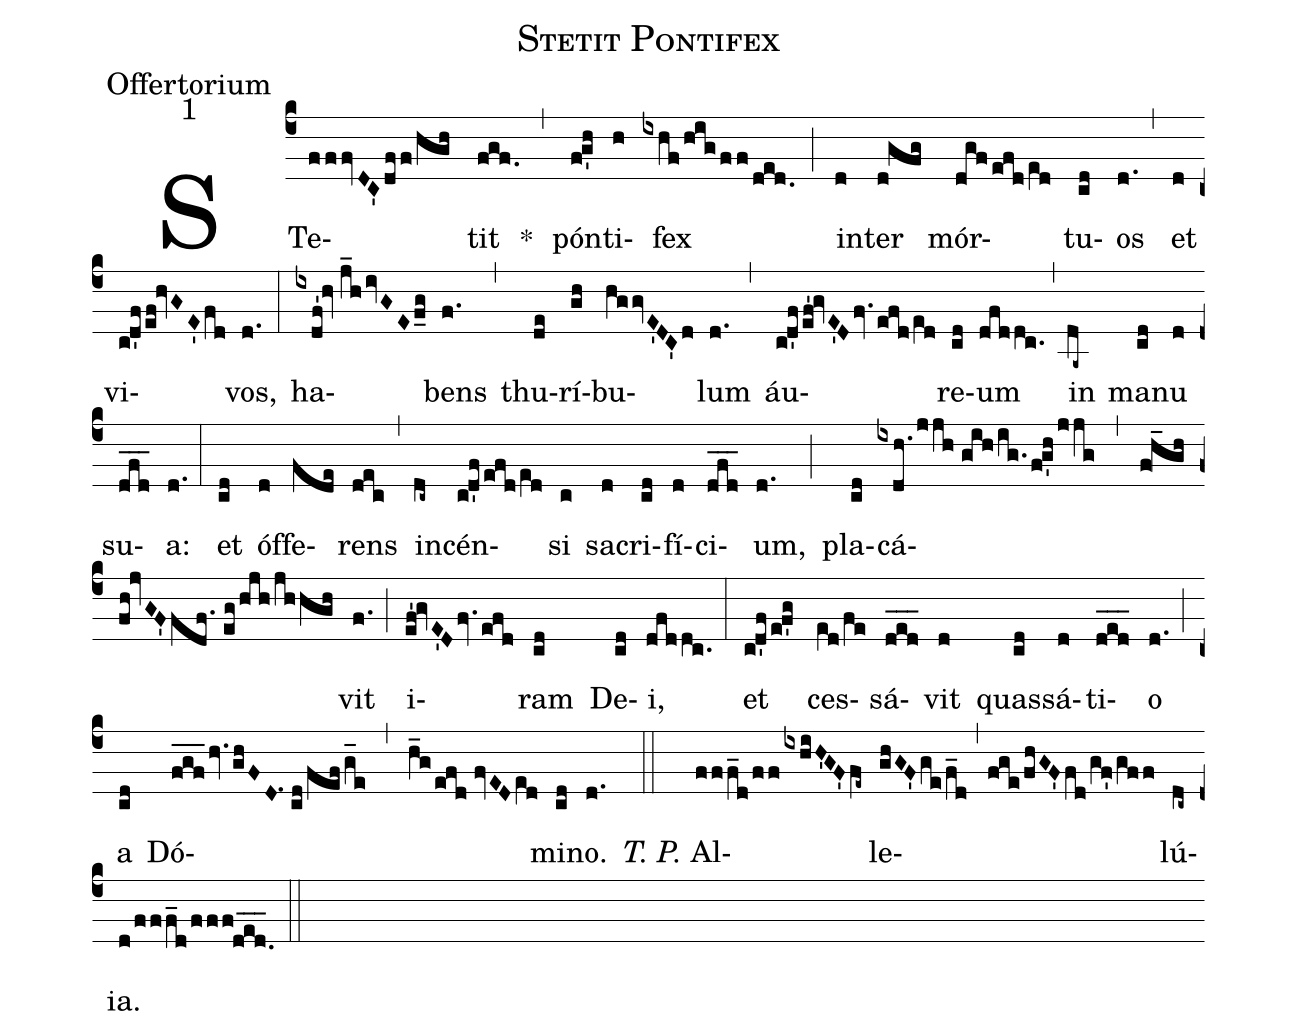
name: Stetit Pontifex;
office-part: Offertorium;
mode: 1;
%%
(c4) STe(fffvDC'dff/hgh)tit(fgf.) *(,) pón(fg'h)ti(h)fex(ixhf/higff/ded.) (;) in(d)ter(d!gfg) mór(dgfefd/e[ll:1]d)tu(cd)os(d.) (,) et(d) vi(cd'f/ef!hvGE'fd)vos,(d.) (:)
ha(ixdf'!hv//j_hivGEf_g)bens(f.) (,) thu(de)rí(gh)bu(hggvE'DC'd)lum(d.) (,) áu(cd'f/ef'!gvE'Dfv.efd/e[ll:1]d)re(cd)um(dfddc.) (,) in(da~) ma(cd)nu(d) su(dfd___)a:(d.) (:)
et(cd) óf(d)fe(fde)rens(dec) (,) in(dc~)cén(cd'f/efd/e[ll:1]d)si(c) sa(d)cri(cd)fí(d)ci(dfd___)um,(d.) (;) pla(cd)cá(ixdh./jjh//gih/ig.fg'h/jjg,f!h_gh//fh!jvGF'fdf.//eg/hjh/jhhgh)vit(f.) (;) i(ef'!gvE'Dfv.efd)ram(cd) De(cd)i,(dfddc.) (:)
et(cd'f/ef'g) ces(e[ll:1]d/fe)sá(d_e_d_)vit(d) quas(cd)sá(d)ti(d_e_d_)o(d.) (;) a(cd) Dó(f_g_f_hv.ghFD.1//cd/fefg_e,h_gefd//fvEDe[ll:1]d)mi(cd)no.(d.) (::)
<i>T. P.</i> Al(fff_d/ff/ixhiH'GF'/fe~)le(ghGF'/ge/f_d,fge/fhGF'/fd/gf'/gff)lú(dc~)ia.(d/fff_d/fff!ded___5.) (::)
